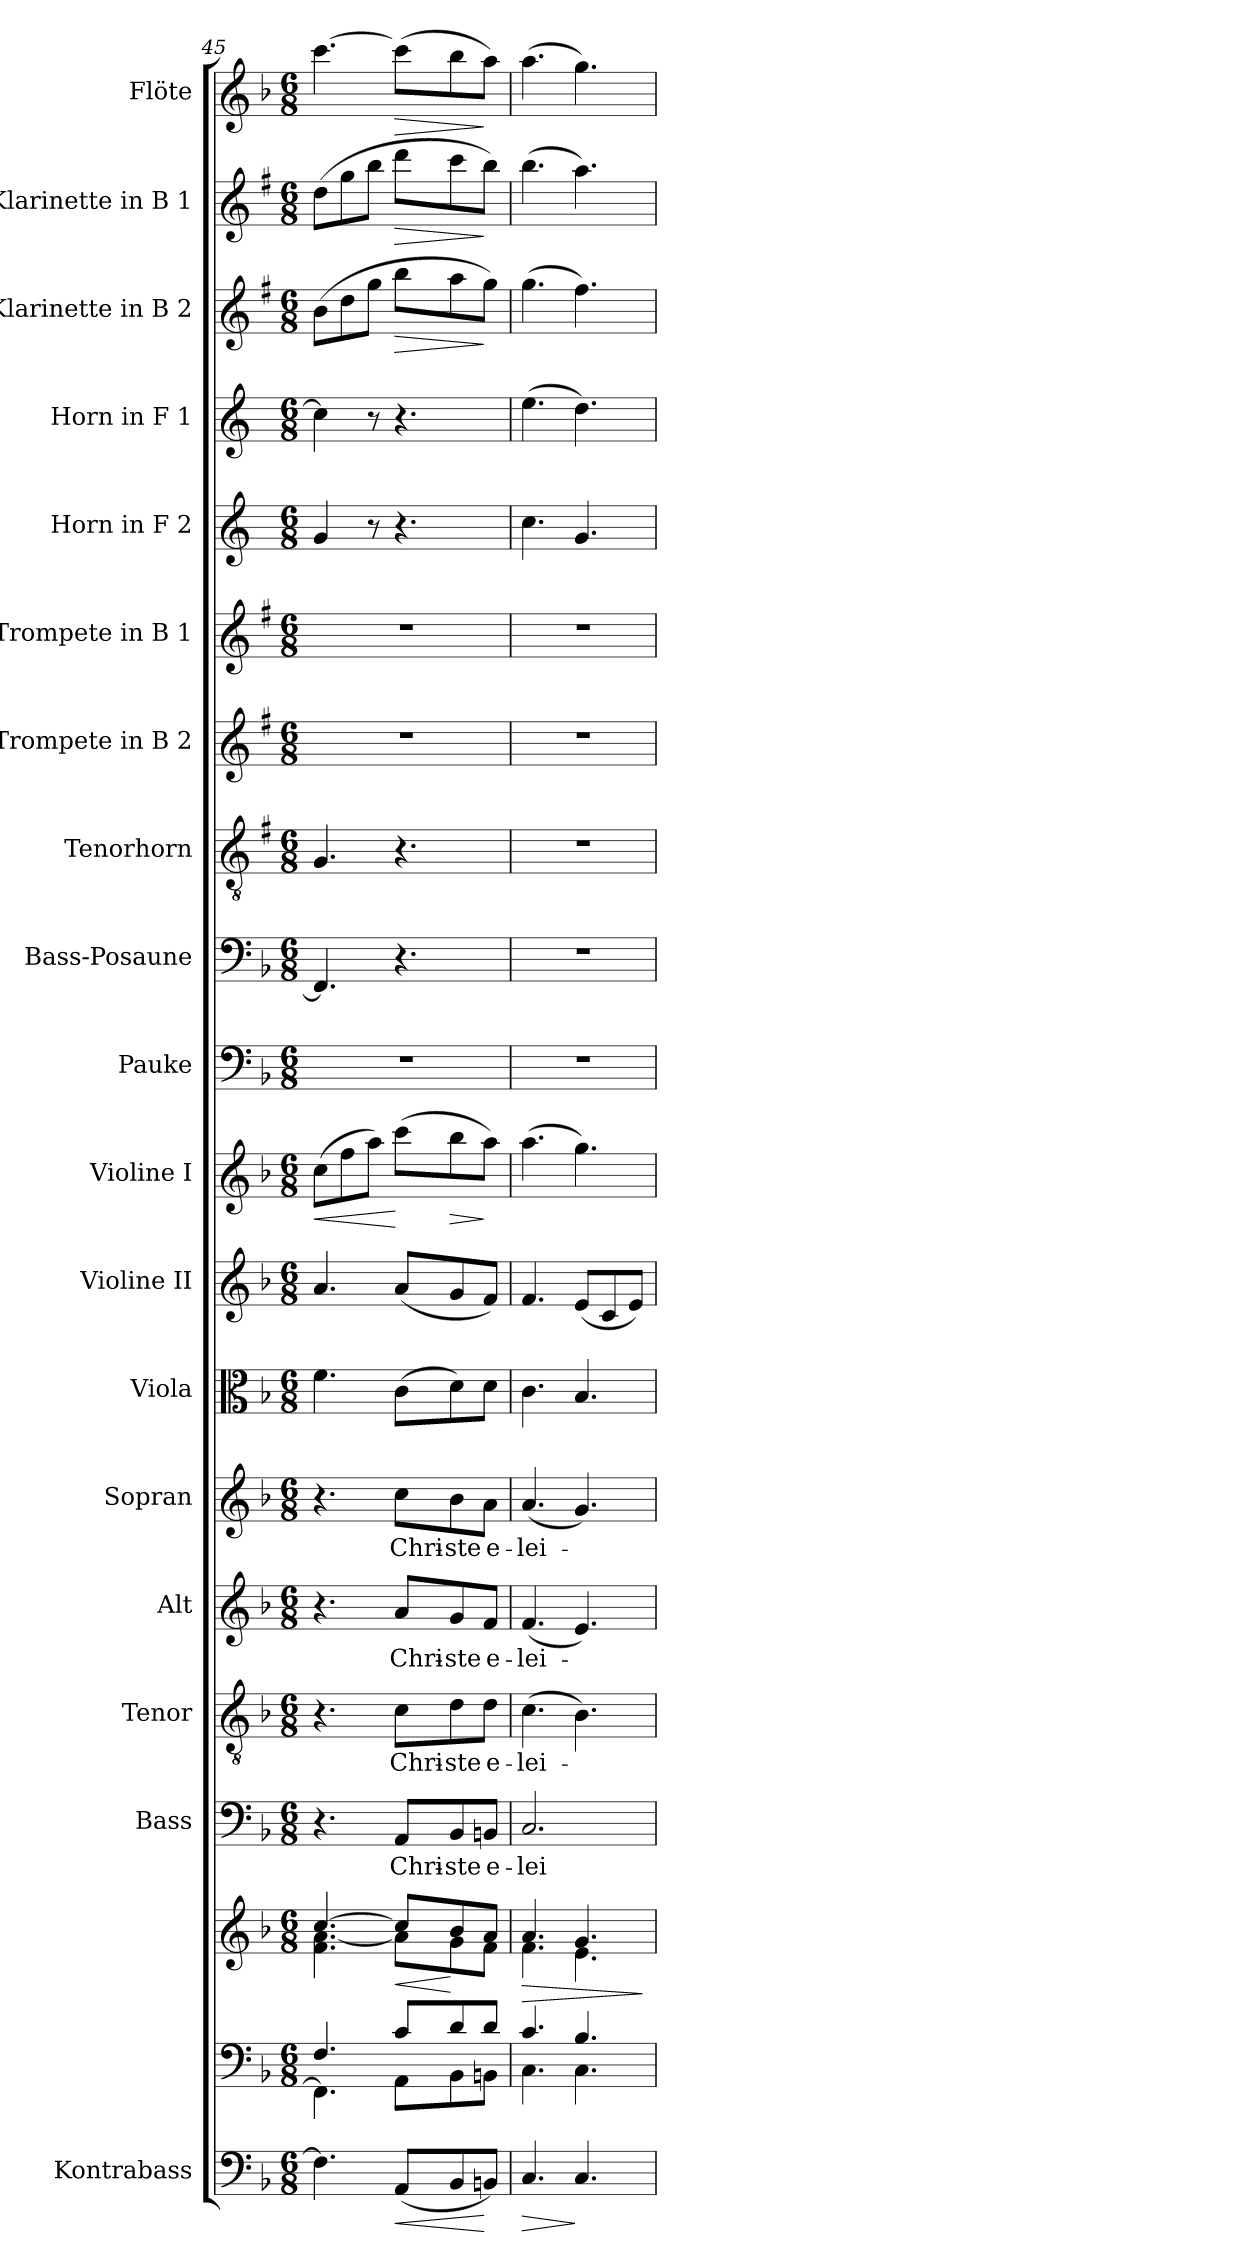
**kern	**dynam	**kern	**kern	**dynam	**kern	**text	**kern	**text	**kern	**text	**kern	**text	**kern	**kern	**kern	**dynam	**kern	**kern	**kern	**kern	**kern	**kern	**kern	**kern	**dynam	**kern	**dynam	**kern	**dynam
*part19	*part19	*part18	*part18	*part18	*part17	*part17	*part16	*part16	*part15	*part15	*part14	*part14	*part13	*part12	*part11	*part11	*part10	*part9	*part8	*part7	*part6	*part5	*part4	*part3	*part3	*part2	*part2	*part1	*part1
*staff20	*staff20	*staff19	*staff18	*staff18/19	*staff17	*staff17	*staff16	*staff16	*staff15	*staff15	*staff14	*staff14	*staff13	*staff12	*staff11	*staff11	*staff10	*staff9	*staff8	*staff7	*staff6	*staff5	*staff4	*staff3	*staff3	*staff2	*staff2	*staff1	*staff1
*I"Kontrabass	*	*	*	*	*I"Bass	*	*I"Tenor	*	*I"Alt	*	*I"Sopran	*	*I"Viola	*I"Violine II	*I"Violine I	*	*I"Pauke	*I"Bass-Posaune	*I"Tenorhorn	*I"Trompete in B 2	*I"Trompete in B 1	*I"Horn in F 2	*I"Horn in F 1	*I"Klarinette in B 2	*	*I"Klarinette in B 1	*	*I"Flöte	*
*I'Kb.	*	*	*	*	*I'B	*	*I'T	*	*I'A	*	*I'S	*	*I'Vla.	*I'Vl. II	*I'Vl. I	*	*I'Pk.	*I'B. Pos.	*I'T	*	*	*I'Hrn. 2	*I'Hrn. 1	*	*	*	*	*I'Fl.	*
*clefF4	*	*clefF4	*clefG2	*	*clefF4	*	*clefGv2	*	*clefG2	*	*clefG2	*	*clefC3	*clefG2	*clefG2	*	*clefF4	*clefF4	*clefGv2	*clefG2	*clefG2	*clefG2	*clefG2	*clefG2	*	*clefG2	*	*clefG2	*
*ITrd7c12	*	*	*	*	*	*	*	*	*	*	*	*	*	*	*	*	*	*	*ITrd1c2	*ITrd1c2	*ITrd1c2	*ITrd4c7	*ITrd4c7	*ITrd1c2	*	*ITrd1c2	*	*	*
*k[b-]	*	*k[b-]	*k[b-]	*	*k[b-]	*	*k[b-]	*	*k[b-]	*	*k[b-]	*	*k[b-]	*k[b-]	*k[b-]	*	*k[b-]	*k[b-]	*k[b-]	*k[b-]	*k[b-]	*k[b-]	*k[b-]	*k[b-]	*	*k[b-]	*	*k[b-]	*
*F:	*	*F:	*F:	*	*F:	*	*F:	*	*F:	*	*F:	*	*F:	*F:	*F:	*	*F:	*F:	*F:	*F:	*F:	*F:	*F:	*F:	*	*F:	*	*F:	*
*M6/8	*	*M6/8	*M6/8	*	*M6/8	*	*M6/8	*	*M6/8	*	*M6/8	*	*M6/8	*M6/8	*M6/8	*	*M6/8	*M6/8	*M6/8	*M6/8	*M6/8	*M6/8	*M6/8	*M6/8	*	*M6/8	*	*M6/8	*
=45	=45	=45	=45	=45	=45	=45	=45	=45	=45	=45	=45	=45	=45	=45	=45	=45	=45	=45	=45	=45	=45	=45	=45	=45	=45	=45	=45	=45	=45
*	*	*^	*^	*	*	*	*	*	*	*	*	*	*	*	*	*	*	*	*	*	*	*	*	*	*	*	*	*	*
!	!	!	!	!	!	!	!	!	!	!	!	!	!	!	!	!	!	!LO:HP:b	!	!	!	!	!	!	!	!	!	!	!	!	!
4.FF\]	.	4.F/	4.FF\]	[>4.cc/	4.f\ [<4.a\	.	4.r	.	4.r	.	4.r	.	4.r	.	4.f\	4.a/	(>8cc\L	<	2.r	4.FF/]	4.F/	2.r	2.r	4c/	4f\]	(>8a\L	.	(>8cc\L	.	[4.ccc\	.
.	.	.	.	.	.	.	.	.	.	.	.	.	.	.	.	.	8ff\	.	.	.	.	.	.	.	.	8cc\	.	8ff\	.	.	.
.	.	.	.	.	.	.	.	.	.	.	.	.	.	.	.	.	8aa\J)	.	.	.	.	.	.	8r	8r	8ff\J	.	8aa\J	.	.	.
!	!LO:HP:b	!	!	!	!	!LO:HP:b	!	!LO:LY:b	!	!LO:LY:b	!	!LO:LY:b	!	!LO:LY:b	!	!	!	!	!	!	!	!	!	!	!	!	!LO:HP:b	!	!LO:HP:b	!	!LO:HP:b
(<8AAA/L	<	8c/L	8AA\L	8cc/L]	8a\L]	<	8AA/L	Chri-	8c\L	Chri-	8a/L	Chri-	8cc\L	Chri-	(>8c\L	(<8a/L	(>8ccc\L	[	.	4.r	4.r	.	.	4.r	4.r	8aa\L	>	8ccc\L	>	(>8ccc\L]	>
!	!	!	!	!	!	!	!	!LO:LY:b	!	!LO:LY:b	!	!LO:LY:b	!	!LO:LY:b	!	!	!	!LO:HP:b	!	!	!	!	!	!	!	!	!	!	!	!	!
8BBB-/	.	8d/	8BB-\	8b-/	8g\	[	8BB-/	-ste	8d\	-ste	8g/	-ste	8b-\	-ste	8d\)	8g/	8bb-\	>	.	.	.	.	.	.	.	8gg\	.	8bb-\	.	8bb-\	.
!	!	!	!	!	!	!	!	!LO:LY:b	!	!LO:LY:b	!	!LO:LY:b	!	!LO:LY:b	!	!	!	!	!	!	!	!	!	!	!	!	!	!	!	!	!
8BBBn/J)	[	8d/J	8BBn\J	8a/J	8f\J	.	8BBn/J	e-	8d\J	e-	8f/J	e-	8a\J	e-	8d\J	8f/J)	8aa\J)	]	.	.	.	.	.	.	.	8ff\J)	]	8aa\J)	]	8aa\J)	]
=46	=46	=46	=46	=46	=46	=46	=46	=46	=46	=46	=46	=46	=46	=46	=46	=46	=46	=46	=46	=46	=46	=46	=46	=46	=46	=46	=46	=46	=46	=46	=46
!	!LO:HP:b	!	!	!	!	!LO:HP:b	!	!LO:LY:b	!	!LO:LY:b	!	!LO:LY:b	!	!LO:LY:b	!	!	!	!	!	!	!	!	!	!	!	!	!	!	!	!	!
4.CC/	>	4.c/	4.C\	4.a/	4.f\	>	2.C/	-lei-	(>4.c\	-lei-	(<4.f/	-lei-	(<4.a/	-lei-	4.c\	4.f/	(>4.aa\	.	2.r	2.r	2.r	2.r	2.r	4.f\	(>4.a\	(>4.ff\	.	(>4.aa\	.	(>4.aa\	.
4.CC/	]	4.B-/	4.C\	4.g/	4.e\	.	.	.	4.B-\)	.	4.e/)	.	4.g/)	.	4.B-/	(<8e/L	4.gg\)	.	.	.	.	.	.	4.c/	4.g\)	4.ee\)	.	4.gg\)	.	4.gg\)	.
.	.	.	.	.	.	.	.	.	.	.	.	.	.	.	.	8c/	.	.	.	.	.	.	.	.	.	.	.	.	.	.	.
.	.	.	.	.	.	.	.	.	.	.	.	.	.	.	.	8e/J)	.	.	.	.	.	.	.	.	.	.	.	.	.	.	.
*	*	*v	*v	*	*	*	*	*	*	*	*	*	*	*	*	*	*	*	*	*	*	*	*	*	*	*	*	*	*	*	*
*	*	*	*v	*v	*	*	*	*	*	*	*	*	*	*	*	*	*	*	*	*	*	*	*	*	*	*	*	*	*	*
.	.	.	.	]	.	.	.	.	.	.	.	.	.	.	.	.	.	.	.	.	.	.	.	.	.	.	.	.	.
=	=	=	=	=	=	=	=	=	=	=	=	=	=	=	=	=	=	=	=	=	=	=	=	=	=	=	=	=	=
*-	*-	*-	*-	*-	*-	*-	*-	*-	*-	*-	*-	*-	*-	*-	*-	*-	*-	*-	*-	*-	*-	*-	*-	*-	*-	*-	*-	*-	*-
